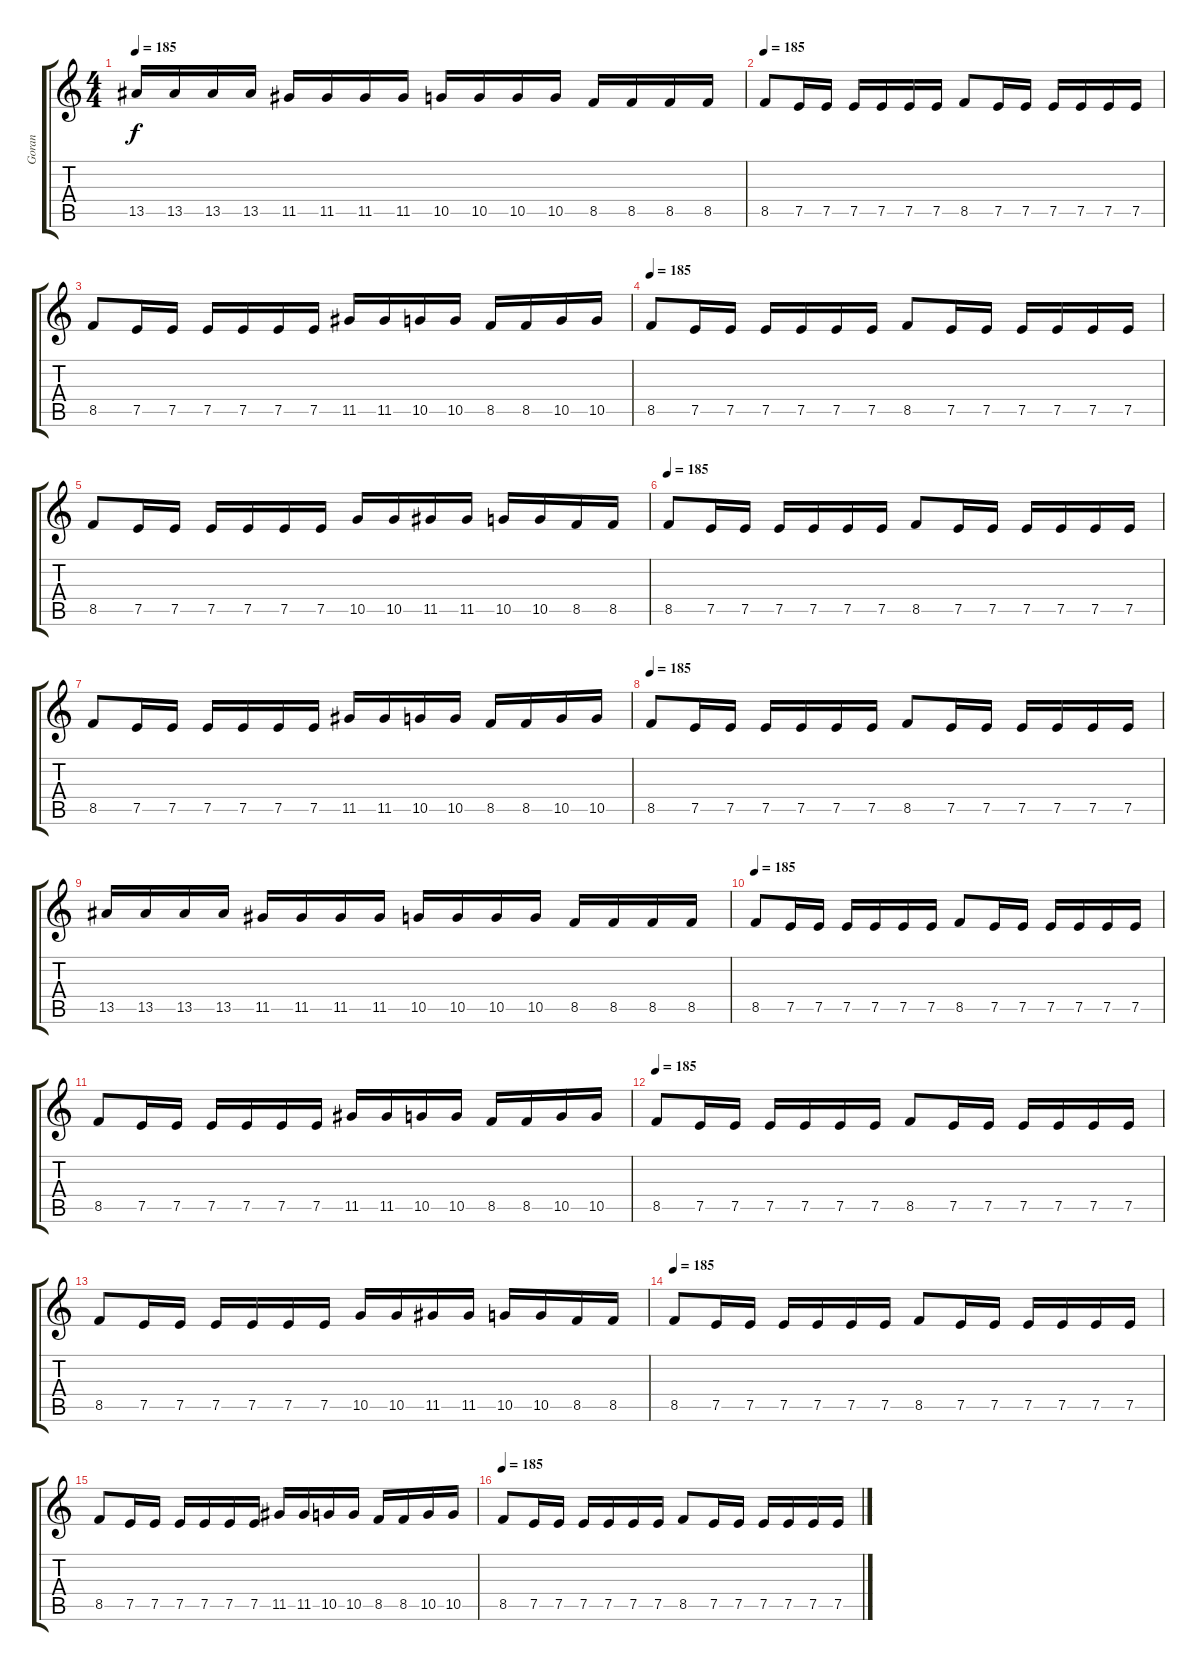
\track ("Goran" "Goran") {instrument distortionguitar}
\staff {score tabs}
\tuning (E4 B3 G3 D3 A2 E2) {hide}
\ts (4 4)
\tempo 185
\clef g2
\ks c
13.5.16{dy f} 13.5.16 13.5.16 13.5.16 11.5.16 11.5.16 11.5.16 11.5.16 10.5.16 10.5.16 10.5.16 10.5.16 8.5.16 8.5.16 8.5.16 8.5.16 |
\tempo 185
8.5.8 7.5.16 7.5.16 7.5.16 7.5.16 7.5.16 7.5.16 8.5.8 7.5.16 7.5.16 7.5.16 7.5.16 7.5.16 7.5.16 |
8.5.8 7.5.16 7.5.16 7.5.16 7.5.16 7.5.16 7.5.16 11.5.16 11.5.16 10.5.16 10.5.16 8.5.16 8.5.16 10.5.16 10.5.16 |
\tempo 185
8.5.8 7.5.16 7.5.16 7.5.16 7.5.16 7.5.16 7.5.16 8.5.8 7.5.16 7.5.16 7.5.16 7.5.16 7.5.16 7.5.16 |
8.5.8 7.5.16 7.5.16 7.5.16 7.5.16 7.5.16 7.5.16 10.5.16 10.5.16 11.5.16 11.5.16 10.5.16 10.5.16 8.5.16 8.5.16 |
\tempo 185
8.5.8 7.5.16 7.5.16 7.5.16 7.5.16 7.5.16 7.5.16 8.5.8 7.5.16 7.5.16 7.5.16 7.5.16 7.5.16 7.5.16 |
8.5.8 7.5.16 7.5.16 7.5.16 7.5.16 7.5.16 7.5.16 11.5.16 11.5.16 10.5.16 10.5.16 8.5.16 8.5.16 10.5.16 10.5.16 |
\tempo 185
8.5.8 7.5.16 7.5.16 7.5.16 7.5.16 7.5.16 7.5.16 8.5.8 7.5.16 7.5.16 7.5.16 7.5.16 7.5.16 7.5.16 |
13.5.16 13.5.16 13.5.16 13.5.16 11.5.16 11.5.16 11.5.16 11.5.16 10.5.16 10.5.16 10.5.16 10.5.16 8.5.16 8.5.16 8.5.16 8.5.16 |
\tempo 185
8.5.8 7.5.16 7.5.16 7.5.16 7.5.16 7.5.16 7.5.16 8.5.8 7.5.16 7.5.16 7.5.16 7.5.16 7.5.16 7.5.16 |
8.5.8 7.5.16 7.5.16 7.5.16 7.5.16 7.5.16 7.5.16 11.5.16 11.5.16 10.5.16 10.5.16 8.5.16 8.5.16 10.5.16 10.5.16 |
\tempo 185
8.5.8 7.5.16 7.5.16 7.5.16 7.5.16 7.5.16 7.5.16 8.5.8 7.5.16 7.5.16 7.5.16 7.5.16 7.5.16 7.5.16 |
8.5.8 7.5.16 7.5.16 7.5.16 7.5.16 7.5.16 7.5.16 10.5.16 10.5.16 11.5.16 11.5.16 10.5.16 10.5.16 8.5.16 8.5.16 |
\tempo 185
8.5.8 7.5.16 7.5.16 7.5.16 7.5.16 7.5.16 7.5.16 8.5.8 7.5.16 7.5.16 7.5.16 7.5.16 7.5.16 7.5.16 |
8.5.8 7.5.16 7.5.16 7.5.16 7.5.16 7.5.16 7.5.16 11.5.16 11.5.16 10.5.16 10.5.16 8.5.16 8.5.16 10.5.16 10.5.16 |
\tempo 185
8.5.8 7.5.16 7.5.16 7.5.16 7.5.16 7.5.16 7.5.16 8.5.8 7.5.16 7.5.16 7.5.16 7.5.16 7.5.16 7.5.16
